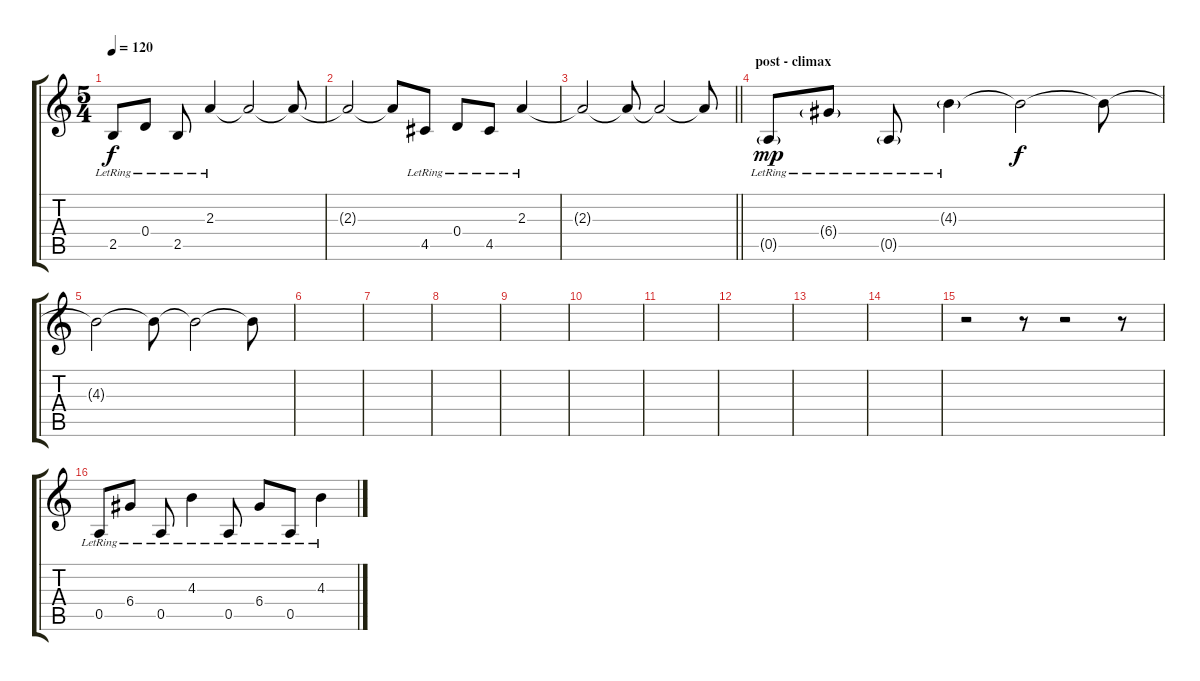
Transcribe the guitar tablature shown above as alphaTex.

\track "" {instrument electricguitarclean}
\staff {score tabs}
\tuning (E4 B3 G3 D3 A2 E2) {hide}
\ts (5 4)
\tempo 120
\clef g2
\ks c
2.5{lr}.8{dy f} 0.4{lr}.8 2.5{lr}.8 2.3{lr}.4 2.3{t}.2 2.3{t}.8 |
2.3{t}.2 2.3{t}.8 4.5{lr}.8 0.4{lr}.8 4.5{lr}.8 2.3{lr}.4 |
\barLineRight lightlight
2.3{t}.2 2.3{t}.8 2.3{t}.2 2.3{t}.8 |
\section ("" "post - climax")
0.5{g lr}.8{dy mp} 6.4{g lr}.8 0.5{g lr}.8 4.3{g lr}.4 4.3{t}.2{dy f} 4.3{t}.8 |
4.3{t}.2 4.3{t}.8 4.3{t}.2 4.3{t}.8 |
|
|
|
|
|
|
|
|
|
r.2 r.8 r.2 r.8{volume 0} |
0.5{lr}.8{volume 13} 6.4{lr}.8 0.5{lr}.8 4.3{lr}.4 0.5{lr}.8 6.4{lr}.8 0.5{lr}.8 4.3{lr}.4
